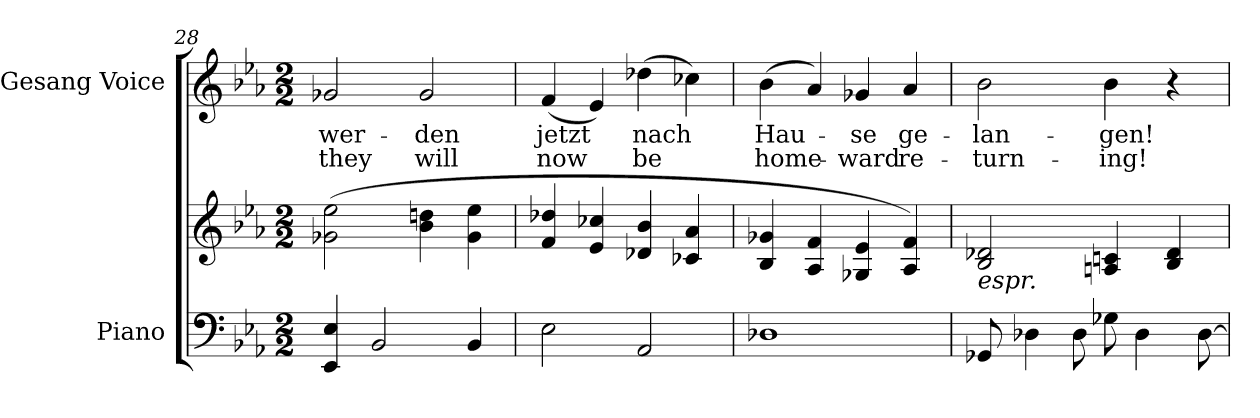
**kern	**kern	**kern	**text	**text
*part2	*part2	*part1	*part1	*part1
*staff3	*staff2	*staff1	*staff1	*staff1
*I"Piano	*	*I"Gesang Voice	*	*
*I'Pno	*	*	*	*
*clefF4	*clefG2	*clefG2	*	*
*k[b-e-a-]	*k[b-e-a-]	*k[b-e-a-]	*	*
*M2/2	*M2/2	*M2/2	*	*
=28	=28	=28	=28	=28
!	!	!	!LO:LY:b	!LO:LY:b
4EE-/ 4E-/	(2g-X\ 2ee-\	2g-X/	wer-	they
2BB-/	.	.	.	.
!	!	!	!LO:LY:b	!LO:LY:b
.	4b-\ 4ddn\	2g-/	-den	will
4BB-/	4g-\ 4ee-\	.	.	.
=29	=29	=29	=29	=29
!	!	!	!LO:LY:b	!LO:LY:b
2E-\	4f/ 4dd-X/	(4f/	jetzt	now
.	4e-/ 4cc-X/	4e-/)	.	.
!	!	!	!LO:LY:b	!LO:LY:b
2AA-/	4d-X/ 4b-/	(4dd-X\	nach	be
.	4c-X/ 4a-/	4cc-X\)	.	.
!!LO:LB:g=z
=30	=30	=30	=30	=30
!	!	!	!LO:LY:b	!LO:LY:b
1D-X	4B-/ 4g-X/	(4b-\	Hau-	home-
.	4A-/ 4f/	4a-/)	.	.
!	!	!	!LO:LY:b	!LO:LY:b
.	4G-X/ 4e-/	4g-X/	-se	-ward
!	!	!	!LO:LY:b	!LO:LY:b
.	4A-/ 4f/)	4a-/	ge-	re-
=31	=31	=31	=31	=31
!	!LO:TX:b:i:t=espr.	!	!	!
!	!	!	!LO:LY:b	!LO:LY:b
8GG-X/	2B-/ 2d-X/	2b-\	-lan-	-turn-
4D-X\	.	.	.	.
8D-\	.	.	.	.
!	!	!	!LO:LY:b	!LO:LY:b
8G-X\	4An/ 4cn/	4b-\	-gen!	-ing!
4D-\	.	.	.	.
.	4B-/ 4d-/	4r	.	.
[8D-\	.	.	.	.
=	=	=	=	=
*-	*-	*-	*-	*-
